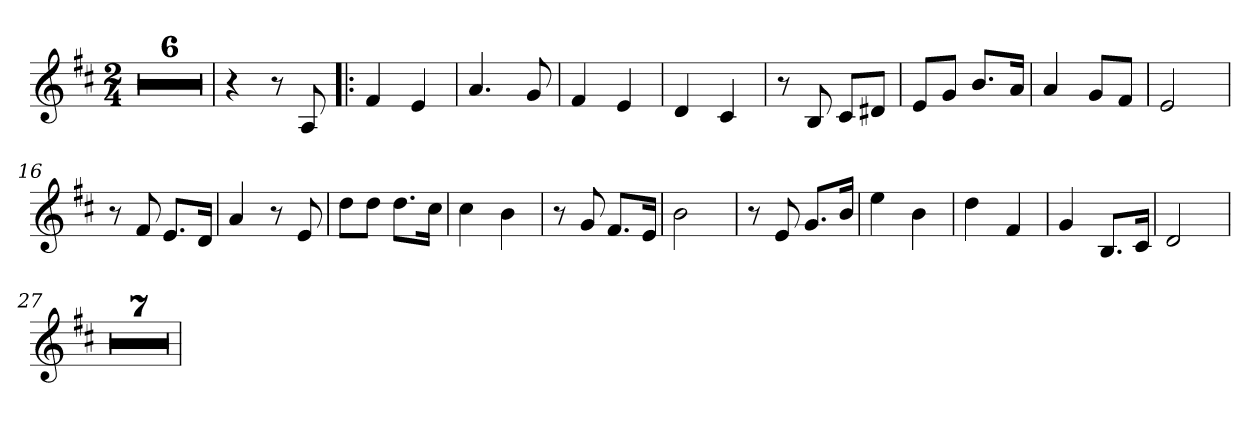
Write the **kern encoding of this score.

**kern
*part1
*staff1
*clefG2
*k[f#c#]
*M2/4
=1
2r
=2
2r
=3
2r
=4
2r
=5
2r
=6
2r
=7
4r
8r
8A/
=8!|:
4f#/
4e/
=9
4.a/
8g/
=10
4f#/
4e/
=11
4d/
4c#/
=12
8r
8B/
8c#/L
8d#X/J
=13
8e/L
8g/J
8.b/L
16a/Jk
=14
4a/
8g/L
8f#/J
=15
2e/
!!LO:LB:g=z
=16
8r
8f#/
8.e/L
16d/Jk
=17
4a/
8r
8e/
=18
8dd\L
8dd\J
8.dd\L
16cc#\Jk
=19
4cc#\
4b\
=20
8r
8g/
8.f#/L
16e/Jk
=21
2b\
=22
8r
8e/
8.g/L
16b/Jk
=23
4ee\
4b\
=24
4dd\
4f#/
=25
4g/
8.B/L
16c#/Jk
=26
2d/
=27
2r
=28
2r
!!LO:LB:g=z
=29
2r
=30
2r
=31
2r
=32
2r
=33
2r
=
*-
